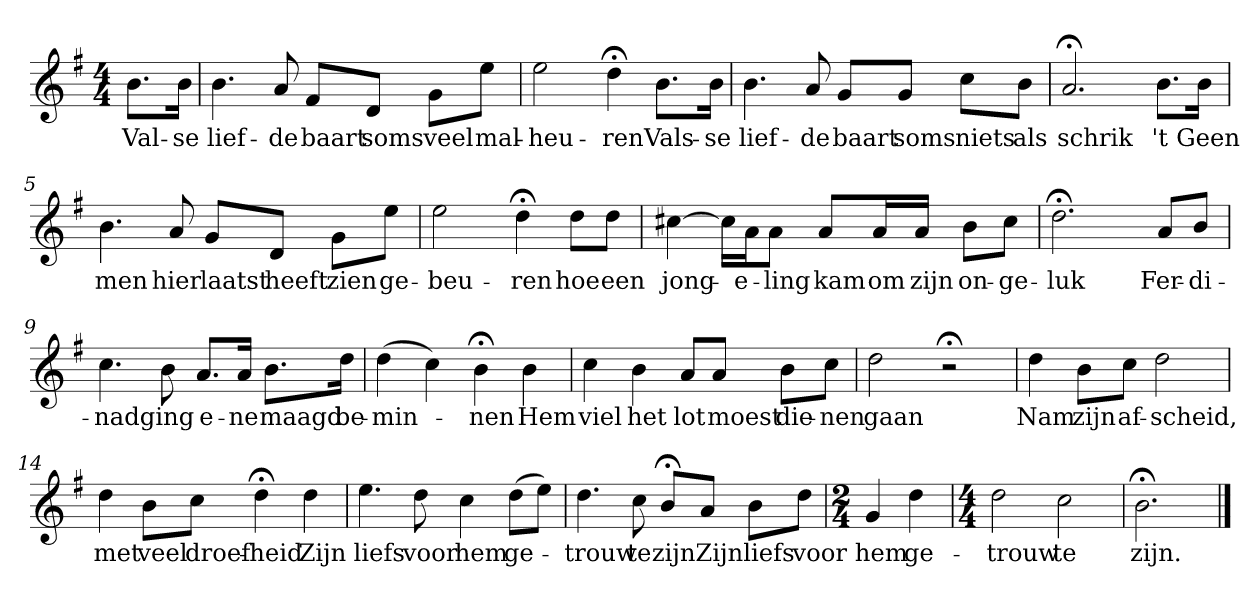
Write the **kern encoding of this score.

**kern	**text
*part1	*part1
*staff1	*staff1
*k[f#]	*
*G:	*
*M4/4	*
*MM120	*
=	=
8.bL	Val-
16bJk	-se
=1	=1
4.b	lief-
8a	-de
8f#L	baart
8dJ	soms
8gL	veel
8eeJ	mal-
=2	=2
2ee	-heu-
4dd;<	-ren
8.bL	Vals-
16bJk	-se
=3	=3
4.b	lief-
8a	-de
8gL	baart
8gJ	soms
8ccL	niets
8bJ	als
=4	=4
2.a;<	schrik
8.bL	't
16bJk	Geen
=5	=5
4.b	men
8a	hier
8gL	laatst
8dJ	heeft
8gL	zien
8eeJ	ge-
=6	=6
2ee	-beu-
4dd;<	-ren
8ddL	hoe
8ddJ	een
=7	=7
[4cc#X	jong-
16cc#LL]	.
16aJ	-e-
8aJ	-ling
8aL	kam
16aL	om
16aJJ	zijn
8bL	on-
8cc#J	-ge-
=8	=8
2.dd;<	-luk
8aL	Fer-
8bJ	-di-
=9	=9
4.cc	-nad
8b	ging
8.aL	e-
16aJk	-ne
8.bL	maagd
16ddJk	be-
=10	=10
(4dd	-min-
4cc)	.
4b;<	-nen
4b	Hem
=11	=11
4cc	viel
4b	het
8aL	lot
8aJ	moest
8bL	die-
8ccJ	-nen
=12	=12
2dd	gaan
2r;<	.
=13	=13
4dd	Nam
8bL	zijn
8ccJ	af-
2dd	-scheid,
=14	=14
4dd	met
8bL	veel
8ccJ	droef-
4dd;<	-heid
4dd	Zijn
=15	=15
4.ee	liefs
8dd	voor
4cc	hem
(8ddL	ge-
8eeJ)	.
=16	=16
4.dd	-trouw
8cc	te
8b;<L	zijn
8aJ	Zijn
8bL	liefs
8ddJ	voor
=17	=17
*M2/4	*
4g	hem
4dd	ge-
=18	=18
*M4/4	*
2dd	-trouw
2cc	te
=19	=19
2.b;<	zijn.
==	==
*-	*-
